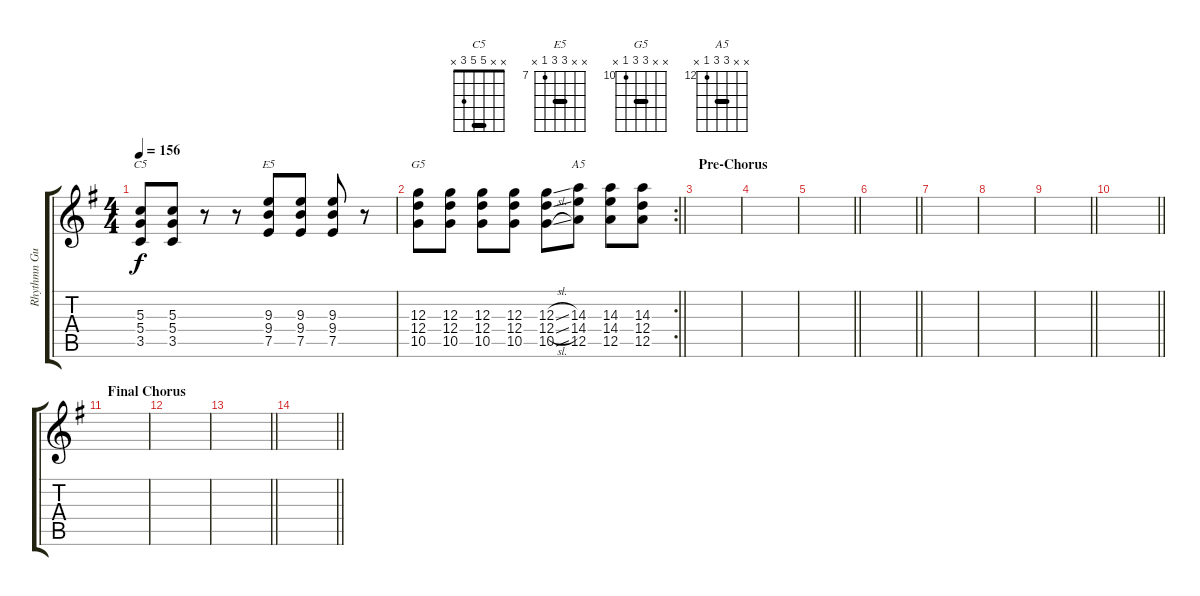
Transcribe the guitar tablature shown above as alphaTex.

\track ("Rhythmn Guitar" "Rhythmn Gu") {instrument overdrivenguitar}
\staff {score tabs}
\tuning (E4 B3 G3 D3 A2 E2) {hide}
\chord ("C5" x x 5 5 3 x) {barre 5}
\chord ("E5" x x 9 9 7 x) {firstfret 7 barre 9}
\chord ("G5" x x 12 12 10 x) {firstfret 10 barre 12}
\chord ("A5" x x 14 14 12 x) {firstfret 12 barre 14}
\ts (4 4)
\tempo 156
\clef g2
\ks g
(5.3 5.4 3.5).8{ch "C5" dy f} (5.3 5.4 3.5).8 r.8 r.8 (9.3 9.4 7.5).8{ch "E5"} (9.3 9.4 7.5).8 (9.3 9.4 7.5).8 r.8 |
\rc 2
\barLineRight lightlight
(12.3 12.4 10.5).8{ch "G5"} (12.3 12.4 10.5).8 (12.3 12.4 10.5).8 (12.3 12.4 10.5).8 (12.3{sl} 12.4{sl} 10.5{sl}).8 (14.3 14.4 12.5).8{ch "A5"} (14.3 14.4 12.5).8 (14.3 12.4 12.5).8 |
\section ("" "Pre-Chorus")
|
|
\barLineRight lightlight
|
\barLineRight lightlight
|
|
|
\barLineRight lightlight
|
\barLineRight lightlight
|
\section ("" "Final Chorus")
|
|
\barLineRight lightlight
|
\barLineRight lightlight
